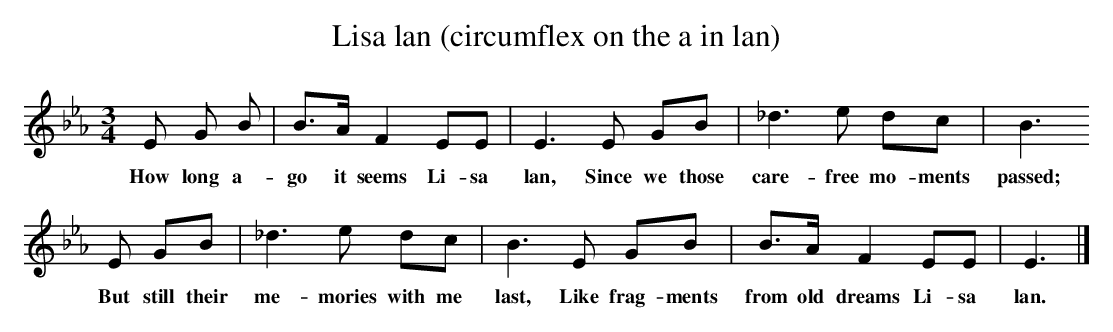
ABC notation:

X:1
T:Lisa lan (circumflex on the a in lan)
M:3/4     %Meter
L:1/8     %
K:Eb
E G B |B3/2A/ F2 EE |E3 E GB |_d3 e dc | B3
w:How long a-go it seems Li-sa lan, Since we those care-free mo-ments passed;
E GB |_d3 e dc |B3 E GB |B3/2A/ F2 EE | E3  |]
w: But still their me-mories with me last, Like frag-ments from old dreams Li-sa lan.
